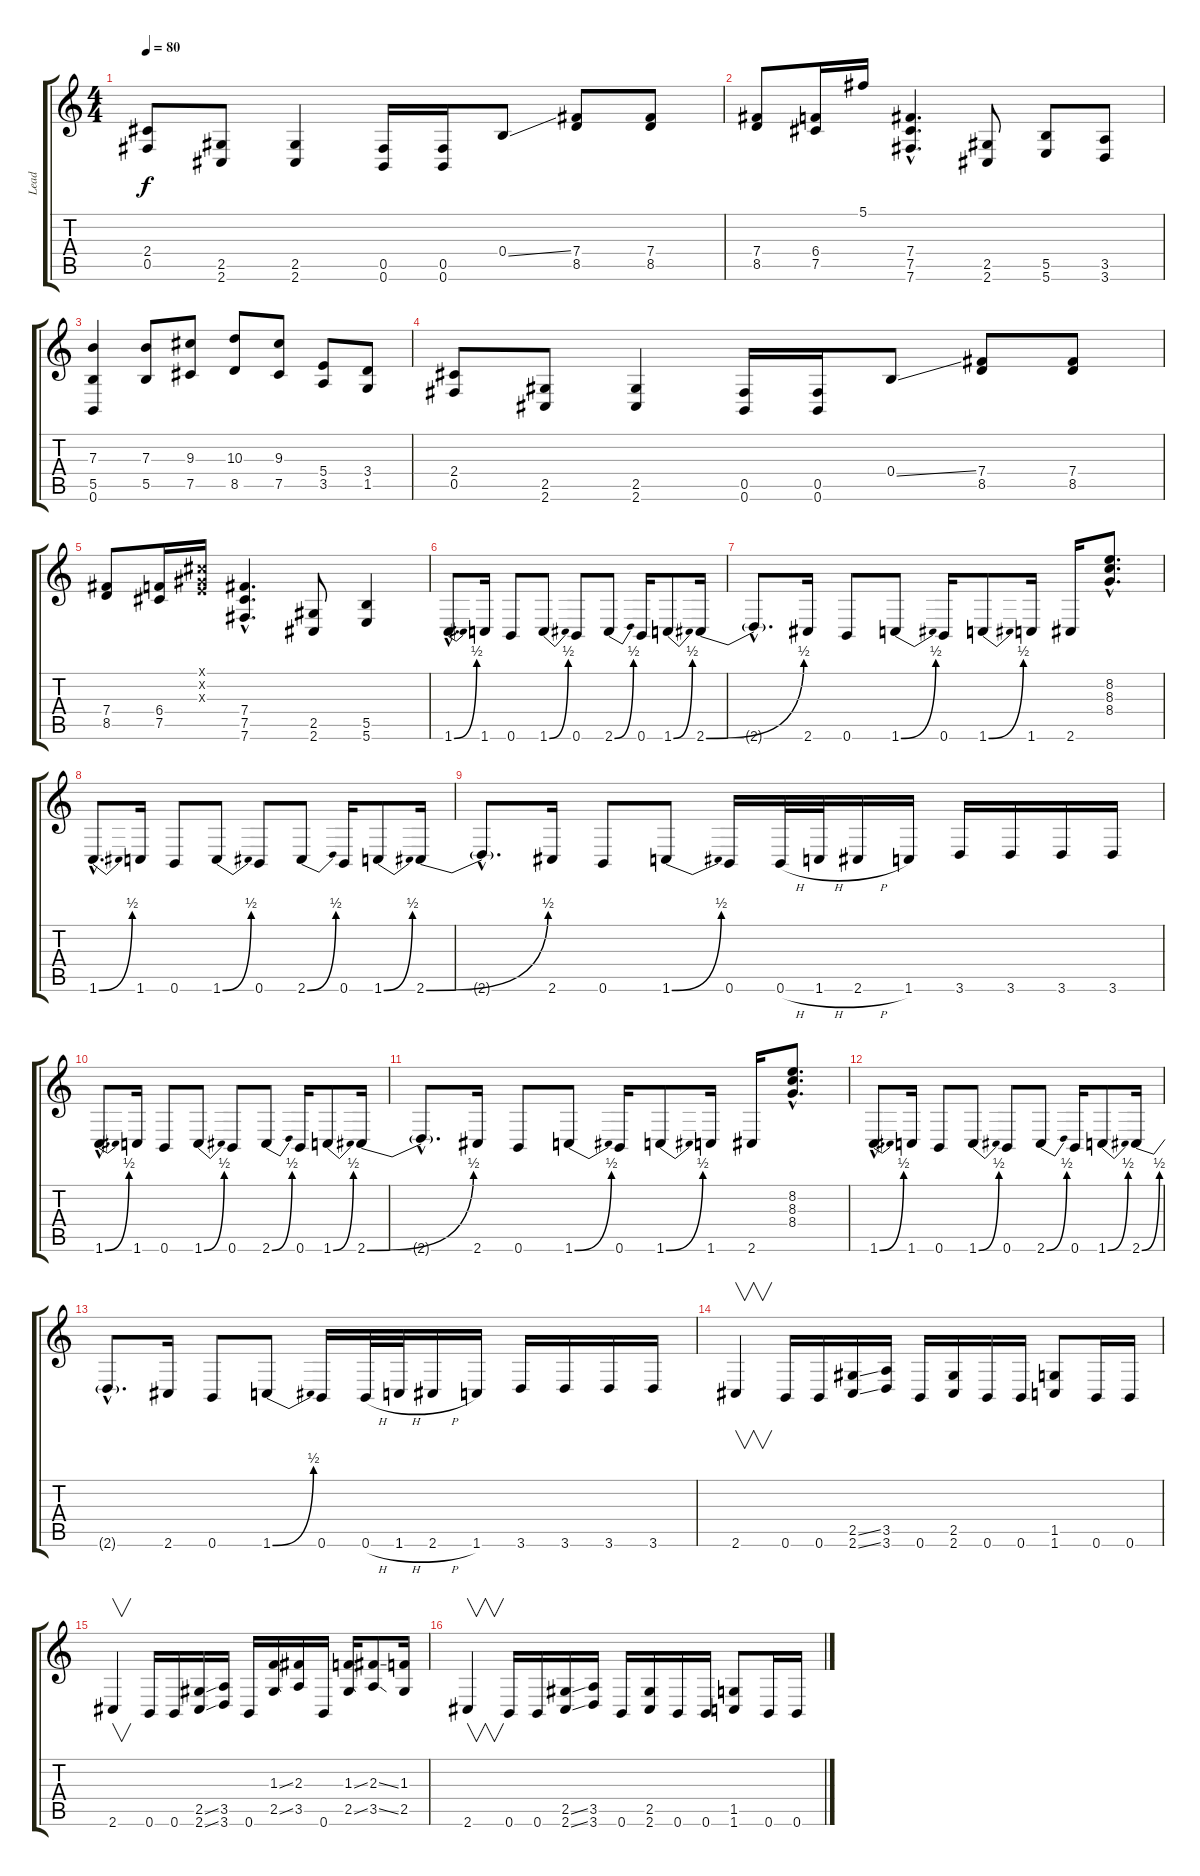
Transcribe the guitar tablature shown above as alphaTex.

\track ("Lead" "Lead") {instrument distortionguitar}
\staff {score tabs}
\tuning (Db4 Ab3 E3 B2 Gb2 B1) {hide}
\ts (4 4)
\tempo 80
\clef g2
\ks c
(2.4 0.5).8{dy f} (2.5 2.6).8 (2.5 2.6).4 (0.5 0.6).16 (0.5 0.6).16 0.4{ss}.8 (7.4 8.5).8 (7.4 8.5).8 |
(7.4 8.5).8 (6.4 7.5).16 5.1.16 (7.4{hac} 7.5{hac} 7.6{hac}).4{d} (2.5 2.6).8 (5.5 5.6).8 (3.5 3.6).8 |
(7.3 5.5 0.6).4 (7.3 5.5).8 (9.3 7.5).8 (10.3 8.5).8 (9.3 7.5).8 (5.4 3.5).8 (3.4 1.5).8 |
(2.4 0.5).8 (2.5 2.6).8 (2.5 2.6).4 (0.5 0.6).16 (0.5 0.6).16 0.4{ss}.8 (7.4 8.5).8 (7.4 8.5).8 |
(7.4 8.5).8 (6.4 7.5).16 (0.1{x} 0.2{x} 0.3{x}).16 (7.4{hac} 7.5{hac} 7.6{hac}).4{d} (2.5 2.6).8 (5.5 5.6).4 |
1.6{be (bend 0 0 60 2) hac}.8{d} 1.6.16 0.6.8 1.6{be (bend 0 0 60 2)}.8 0.6.8 2.6{be (bend 0 0 60 2)}.8 0.6.16 1.6{be (bend 0 0 60 2)}.8 2.6{be (bend 0 0 60 2)}.16 |
2.6{hac t}.8{d} 2.6.16 0.6.8 1.6{be (bend 0 0 60 2)}.8 0.6.16 1.6{be (bend 0 0 60 2)}.8 1.6.16 2.6.16 (8.2{hac} 8.3{hac} 8.4{hac}).8{d} |
1.6{be (bend 0 0 60 2) hac}.8{d} 1.6.16 0.6.8 1.6{be (bend 0 0 60 2)}.8 0.6.8 2.6{be (bend 0 0 60 2)}.8 0.6.16 1.6{be (bend 0 0 60 2)}.8 2.6{be (bend 0 0 60 2)}.16 |
2.6{hac t}.8{d} 2.6.16 0.6.8 1.6{be (bend 0 0 60 2)}.8 0.6.16 0.6{h}.32 1.6{h}.32 2.6{h}.16 1.6.16 3.6.16 3.6.16 3.6.16 3.6.16 |
1.6{be (bend 0 0 60 2) hac}.8{d} 1.6.16 0.6.8 1.6{be (bend 0 0 60 2)}.8 0.6.8 2.6{be (bend 0 0 60 2)}.8 0.6.16 1.6{be (bend 0 0 60 2)}.8 2.6{be (bend 0 0 60 2)}.16 |
2.6{hac t}.8{d} 2.6.16 0.6.8 1.6{be (bend 0 0 60 2)}.8 0.6.16 1.6{be (bend 0 0 60 2)}.8 1.6.16 2.6.16 (8.2{hac} 8.3{hac} 8.4{hac}).8{d} |
1.6{be (bend 0 0 60 2) hac}.8{d} 1.6.16 0.6.8 1.6{be (bend 0 0 60 2)}.8 0.6.8 2.6{be (bend 0 0 60 2)}.8 0.6.16 1.6{be (bend 0 0 60 2)}.8 2.6{be (bend 0 0 60 2)}.16 |
2.6{hac t}.8{d} 2.6.16 0.6.8 1.6{be (bend 0 0 60 2)}.8 0.6.16 0.6{h}.32 1.6{h}.32 2.6{h}.16 1.6.16 3.6.16 3.6.16 3.6.16 3.6.16 |
2.6.4{v} 0.6.16 0.6.16 (2.5{ss} 2.6{ss}).16 (3.5 3.6).16 0.6.16 (2.5 2.6).16 0.6.16 0.6.16 (1.5 1.6).8 0.6.16 0.6.16 |
2.6.4{v} 0.6.16 0.6.16 (2.5{ss} 2.6{ss}).16 (3.5 3.6).16 0.6.16 (1.3{ss} 2.5{ss}).16 (2.3 3.5).16 0.6.16 (1.3{ss} 2.5{ss}).16 (2.3{ss} 3.5{ss}).8 (1.3 2.5).16 |
2.6.4{v} 0.6.16 0.6.16 (2.5{ss} 2.6{ss}).16 (3.5 3.6).16 0.6.16 (2.5 2.6).16 0.6.16 0.6.16 (1.5 1.6).8 0.6.16 0.6.16
